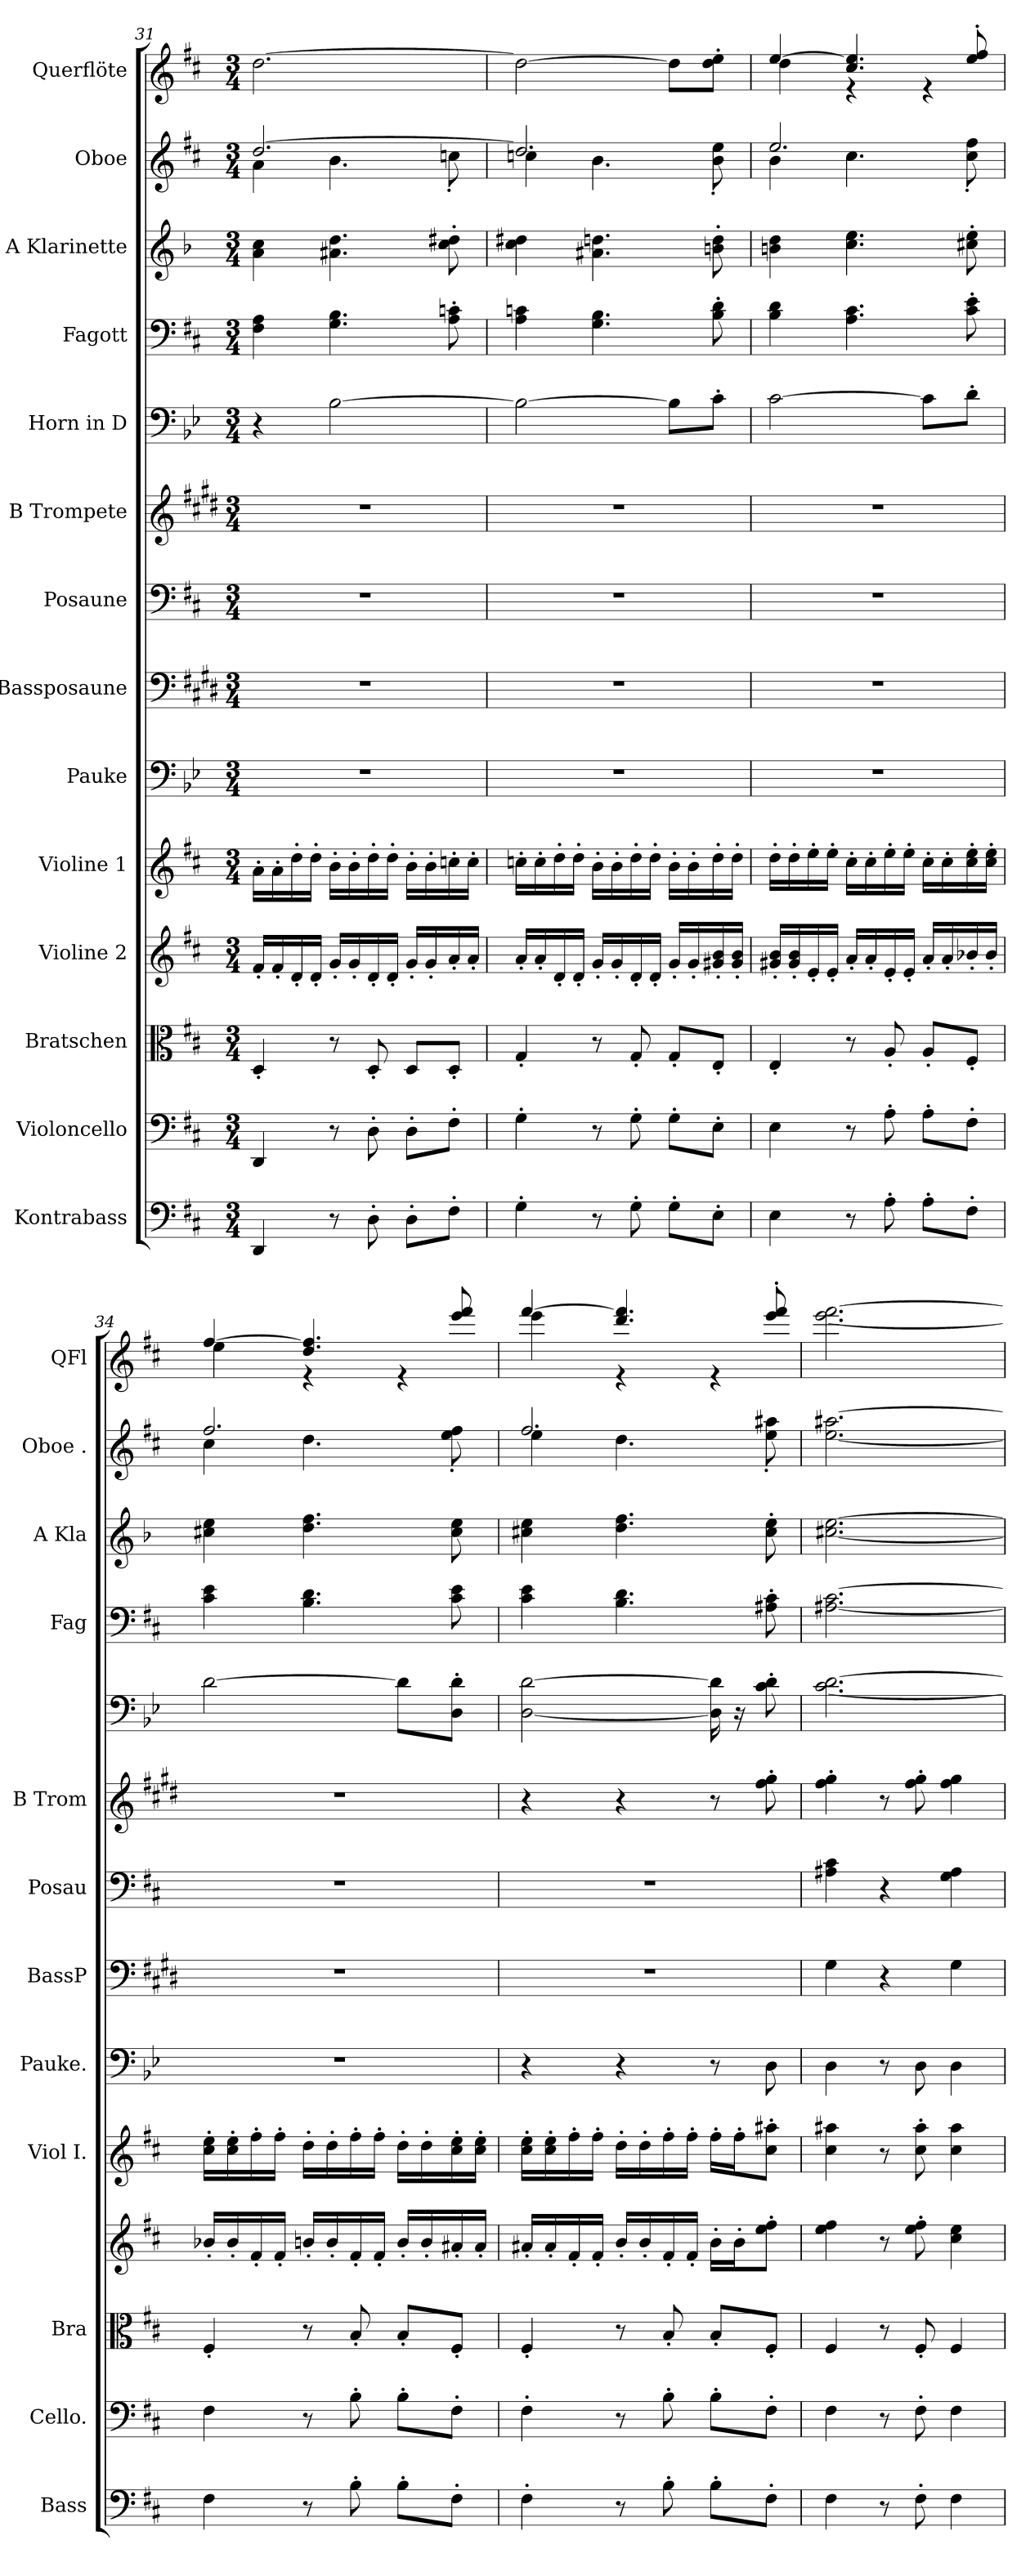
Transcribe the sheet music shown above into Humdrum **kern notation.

**kern	**kern	**kern	**kern	**kern	**kern	**kern	**kern	**kern	**kern	**kern	**kern	**kern	**kern
*part14	*part13	*part12	*part11	*part10	*part9	*part8	*part7	*part6	*part5	*part4	*part3	*part2	*part1
*staff14	*staff13	*staff12	*staff11	*staff10	*staff9	*staff8	*staff7	*staff6	*staff5	*staff4	*staff3	*staff2	*staff1
*I"Kontrabass	*I"Violoncello	*I"Bratschen	*I"Violine 2	*I"Violine 1	*I"Pauke	*I"Bassposaune	*I"Posaune	*I"B Trompete	*I"Horn in D	*I"Fagott	*I"A Klarinette	*I"Oboe	*I"Querflöte
*I'Bass	*I'Cello.	*I'Bra	*	*I'Viol I.	*I'Pauke.	*I'BassP	*I'Posau	*I'B Trom	*	*I'Fag	*I'A Kla	*I'Oboe .	*I'QFl
!!LO:PB:g=z
*clefF4	*clefF4	*clefC3	*clefG2	*clefG2	*clefF4	*clefF4	*clefF4	*clefG2	*clefF4	*clefF4	*clefG2	*clefG2	*clefG2
*ITrd7c12	*	*	*	*	*ITrd-2c-4	*ITrd1c2	*	*ITrd1c2	*ITrd-2c-4	*	*ITrd2c3	*	*
*k[f#c#]	*k[f#c#]	*k[f#c#]	*k[f#c#]	*k[f#c#]	*k[f#c#]	*k[f#c#]	*k[f#c#]	*k[f#c#]	*k[f#c#]	*k[f#c#]	*k[f#c#]	*k[f#c#]	*k[f#c#]
*M3/4	*M3/4	*M3/4	*M3/4	*M3/4	*M3/4	*M3/4	*M3/4	*M3/4	*M3/4	*M3/4	*M3/4	*M3/4	*M3/4
=31	=31	=31	=31	=31	=31	=31	=31	=31	=31	=31	=31	=31	=31
*	*	*	*	*	*	*	*	*	*	*	*	*^	*
4DDD/	4DD/	4D'/	16f#'/LL	16a'\LL	2.r	2.r	2.r	2.r	4r	4F#\ 4A\	4f#\ 4a\	[2.dd/	4a\	[2.dd\
.	.	.	16f#'/	16a'\	.	.	.	.	.	.	.	.	.	.
.	.	.	16d'/	16dd'\	.	.	.	.	.	.	.	.	.	.
.	.	.	16d'/JJ	16dd'\JJ	.	.	.	.	.	.	.	.	.	.
8r	8r	8r	16g'/LL	16b'\LL	.	.	.	.	[2d\	4.G\ 4.B\	4.f##X\ 4.b\	.	4.b\	.
.	.	.	16g'/	16b'\	.	.	.	.	.	.	.	.	.	.
8DD'\	8D'\	8D'/	16d'/	16dd'\	.	.	.	.	.	.	.	.	.	.
.	.	.	16d'/JJ	16dd'\JJ	.	.	.	.	.	.	.	.	.	.
8DD'\L	8D'\L	8D/L	16g'/LL	16b'\LL	.	.	.	.	.	.	.	.	.	.
.	.	.	16g'/	16b'\	.	.	.	.	.	.	.	.	.	.
8FF#'\J	8F#'\J	8D'/J	16a'/	16ccn'\	.	.	.	.	.	8A\' 8cn\'	8a\' 8b#X\'	.	8ccn'\	.
.	.	.	16a'/JJ	16cc'\JJ	.	.	.	.	.	.	.	.	.	.
=32	=32	=32	=32	=32	=32	=32	=32	=32	=32	=32	=32	=32	=32	=32
4GG'\	4G'\	4G'/	16a'/LL	16ccn'\LL	2.r	2.r	2.r	2.r	2d\_	4A\ 4cn\	4a\ 4b#X\	2.dd/]	4ccn\	2dd\_
.	.	.	16a'/	16cc'\	.	.	.	.	.	.	.	.	.	.
.	.	.	16d'/	16dd'\	.	.	.	.	.	.	.	.	.	.
.	.	.	16d'/JJ	16dd'\JJ	.	.	.	.	.	.	.	.	.	.
8r	8r	8r	16g'/LL	16b'\LL	.	.	.	.	.	4.G\ 4.B\	4.f##X\ 4.bn\	.	4.b\	.
.	.	.	16g'/	16b'\	.	.	.	.	.	.	.	.	.	.
8GG'\	8G'\	8G'/	16d'/	16dd'\	.	.	.	.	.	.	.	.	.	.
.	.	.	16d'/JJ	16dd'\JJ	.	.	.	.	.	.	.	.	.	.
8GG'\L	8G'\L	8G'/L	16g'/LL	16b'\LL	.	.	.	.	8d\L]	.	.	.	.	8dd\L]
.	.	.	16g'/	16b'\	.	.	.	.	.	.	.	.	.	.
8EE'\J	8E'\J	8E'/J	16g#X/' 16b/'	16dd'\	.	.	.	.	8e'\J	8B\' 8d\'	8g#X\' 8b\'	.	8b\' 8ee\'	8dd\' 8ee\'J
.	.	.	16g#/' 16b/'JJ	16dd'\JJ	.	.	.	.	.	.	.	.	.	.
=33	=33	=33	=33	=33	=33	=33	=33	=33	=33	=33	=33	=33	=33	=33
*	*	*	*	*	*	*	*	*	*	*	*	*	*	*^
4EE\	4E\	4E'/	16g#X/' 16b/'LL	16dd'\LL	2.r	2.r	2.r	2.r	[2e\	4B\ 4d\	4g#X\ 4b\	2.ee/	4b\	[4ee/	4dd\
.	.	.	16g#/' 16b/'	16dd'\	.	.	.	.	.	.	.	.	.	.	.
.	.	.	16e'/	16ee'\	.	.	.	.	.	.	.	.	.	.	.
.	.	.	16e'/JJ	16ee'\JJ	.	.	.	.	.	.	.	.	.	.	.
8r	8r	8r	16a'/LL	16cc#'\LL	.	.	.	.	.	4.A\ 4.c#\	4.a\ 4.cc#\	.	4.cc#\	4.cc#/ 4.ee/]	4r
.	.	.	16a'/	16cc#'\	.	.	.	.	.	.	.	.	.	.	.
8AA'\	8A'\	8A'/	16e'/	16ee'\	.	.	.	.	.	.	.	.	.	.	.
.	.	.	16e'/JJ	16ee'\JJ	.	.	.	.	.	.	.	.	.	.	.
8AA'\L	8A'\L	8A'/L	16a'/LL	16cc#'\LL	.	.	.	.	8e\L]	.	.	.	.	.	4r
.	.	.	16a'/	16cc#'\	.	.	.	.	.	.	.	.	.	.	.
8FF#'\J	8F#'\J	8F#'/J	16b-X'/	16cc#\' 16ee\'	.	.	.	.	8f#'\J	8c#\' 8e\'	8a#X\' 8cc#\'	.	8cc#\' 8ff#\'	8ee/' 8ff#/'	.
.	.	.	16b-'/JJ	16cc#\' 16ee\'JJ	.	.	.	.	.	.	.	.	.	.	.
!!LO:PB:g=z	!!
=34	=34	=34	=34	=34	=34	=34	=34	=34	=34	=34	=34	=34	=34	=34	=34
4FF#\	4F#\	4F#'/	16b-X'/LL	16cc#\' 16ee\'LL	2.r	2.r	2.r	2.r	[2f#\	4c#\ 4e\	4a#X\ 4cc#\	2.ff#/	4cc#\	[4ff#/	4ee\
.	.	.	16b-'/	16cc#\' 16ee\'	.	.	.	.	.	.	.	.	.	.	.
.	.	.	16f#'/	16ff#'\	.	.	.	.	.	.	.	.	.	.	.
.	.	.	16f#'/JJ	16ff#'\JJ	.	.	.	.	.	.	.	.	.	.	.
8r	8r	8r	16bn'/LL	16dd'\LL	.	.	.	.	.	4.B\ 4.d\	4.b\ 4.dd\	.	4.dd\	4.dd/ 4.ff#/]	4r
.	.	.	16b'/	16dd'\	.	.	.	.	.	.	.	.	.	.	.
8BB'\	8B'\	8B'/	16f#'/	16ff#'\	.	.	.	.	.	.	.	.	.	.	.
.	.	.	16f#'/JJ	16ff#'\JJ	.	.	.	.	.	.	.	.	.	.	.
8BB'\L	8B'\L	8B'/L	16b'/LL	16dd'\LL	.	.	.	.	8f#\L]	.	.	.	.	.	4r
.	.	.	16b'/	16dd'\	.	.	.	.	.	.	.	.	.	.	.
8FF#'\J	8F#'\J	8F#'/J	16a#X'/	16cc#\' 16ee\'	.	.	.	.	8F#\' 8f#\'J	8c#\ 8e\	8a#\ 8cc#\	.	8ee\' 8ff#\'	8eee/ 8fff#/	.
.	.	.	16a#'/JJ	16cc#\' 16ee\'JJ	.	.	.	.	.	.	.	.	.	.	.
=35	=35	=35	=35	=35	=35	=35	=35	=35	=35	=35	=35	=35	=35	=35	=35
4FF#'\	4F#'\	4F#'/	16a#X'/LL	16cc#\' 16ee\'LL	4r	2.r	2.r	4r	[2F#\ [2f#\	4c#\ 4e\	4a#X\ 4cc#\	2.ff#/	4ee\	[4fff#/	4eee\
.	.	.	16a#'/	16cc#\' 16ee\'	.	.	.	.	.	.	.	.	.	.	.
.	.	.	16f#'/	16ff#'\	.	.	.	.	.	.	.	.	.	.	.
.	.	.	16f#'/JJ	16ff#'\JJ	.	.	.	.	.	.	.	.	.	.	.
8r	8r	8r	16b'/LL	16dd'\LL	4r	.	.	4r	.	4.B\ 4.d\	4.b\ 4.dd\	.	4.dd\	4.ddd/ 4.fff#/]	4r
.	.	.	16b'/	16dd'\	.	.	.	.	.	.	.	.	.	.	.
8BB'\	8B'\	8B'/	16f#'/	16ff#'\	.	.	.	.	.	.	.	.	.	.	.
.	.	.	16f#'/JJ	16ff#'\JJ	.	.	.	.	.	.	.	.	.	.	.
8BB'\L	8B'\L	8B'/L	16b'\LL	16ff#'\LL	8r	.	.	8r	16F#\] 16f#\]	.	.	.	.	.	4r
.	.	.	16b'\J	16ff#'\J	.	.	.	.	16r	.	.	.	.	.	.
8FF#'\J	8F#'\J	8F#'/J	8ee\' 8ff#\'J	8cc#\' 8aa#X\'J	8F#\	.	.	8ee\' 8ff#\'	8e\' 8f#\'	8A#X\' 8c#\'	8a#\' 8cc#\'	.	8ee\' 8aa#X\'	8eee/' 8fff#/'	.
*	*	*	*	*	*	*	*	*	*	*	*	*v	*v	*	*
*	*	*	*	*	*	*	*	*	*	*	*	*	*v	*v
=36	=36	=36	=36	=36	=36	=36	=36	=36	=36	=36	=36	=36	=36
4FF#\	4F#\	4F#/	4ee\ 4ff#\	4cc#\ 4aa#X\	4F#\	4F#\	4A#X\ 4c#\	4ee\' 4ff#\'	[2.e\ [2.f#\	[2.A#X\ [2.c#\	[2.a#X\ [2.cc#\	[2.ee\ [2.aa#X\	[2.eee\ [2.fff#\
8r	8r	8r	8r	8r	8r	4r	4r	8r	.	.	.	.	.
8FF#'\	8F#'\	8F#'/	8ee\' 8ff#\'	8cc#\' 8aa#\'	8F#\	.	.	8ee\' 8ff#\'	.	.	.	.	.
4FF#\	4F#\	4F#/	4cc#\ 4ee\	4cc#\ 4aa#\	4F#\	4F#\	4G\ 4A#\	4ee\ 4ff#\	.	.	.	.	.
=	=	=	=	=	=	=	=	=	=	=	=	=	=
*-	*-	*-	*-	*-	*-	*-	*-	*-	*-	*-	*-	*-	*-
